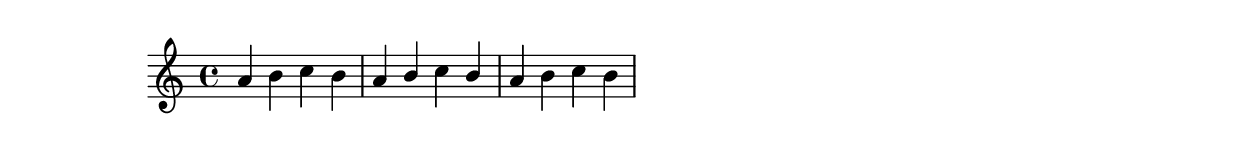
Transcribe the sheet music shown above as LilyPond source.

%% Do not edit this file; it is automatically
%% generated from LSR http://lsr.dsi.unimi.it
%% This file is in the public domain.
\version "2.12.2"

\header {
  lsrtags = "editorial-annotations"

%% Translation of GIT committish: fa19277d20f8ab0397c560eb0e7b814bd804ecec
  texidoces = "
La dirección predeterminada de las plicas sobre la tercera línea
del pentagrama está determinada por la propiedad
@code{neutral-direction} del objeto @code{Stem}.

"
  doctitlees = "Dirección predeterminada de las plicas sobre la tercera línea del pentagrama"


%% Translation of GIT committish: 0a868be38a775ecb1ef935b079000cebbc64de40
  texidocde = "
Die Richtung von Hälsen auf der mittleren Linie kann mit der @code{Stem}-Eigenschaft
@code{neutral-direction} gesetzt werden.

"
  doctitlede = "Standardrichtung für Hälse auf der Mittellinie"

  texidoc = "
The default direction of stems on the center line of the staff is set
by the @code{Stem} property @code{neutral-direction}.

"
  doctitle = "Default direction of stems on the center line of the staff"
} % begin verbatim

\relative c'' {
  a4 b c b
  \override Stem #'neutral-direction = #up
  a4 b c b
  \override Stem #'neutral-direction = #down
  a4 b c b
}

